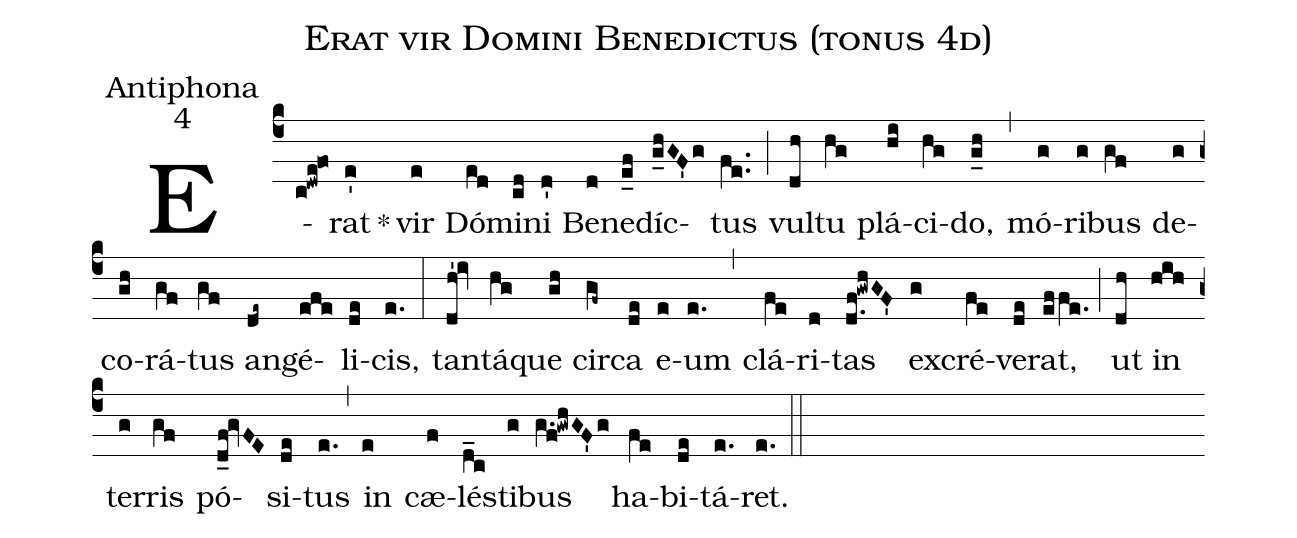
name:Erat vir Domini Benedictus (tonus 4d);
office-part:Antiphona;
mode:4;
%%
(c4) E(c!dwe!fo)rat(e')*() vir(e) Dó(ed)mi(cd)ni(d') Be(d)ne(e_f)díc(g_hGF'g)tus(fe..) (;) vul(dh)tu(hg) plá(hi)ci(hg)do,(g_h) (,) mó(g)ri(g)bus(gf) de(g)co(gh)rá(gf)tus(gf) an(de~)gé(efe)li(de)cis,(e.) (:) tan(dh'!iv)tá(hg)que(gh) cir(gf~)ca(de) e(e)um(e.) (,) clá(fe)ri(d)tas(d.f!gwhGF') ex(g)cré(fe)ve(de)rat,(effe.) (;) ut(dh) in(hih) ter(g)ris(gf) pó(d_f!gvFE)si(de)tus(e.) (,) in(e) cæ(f)lés(d_c)ti(g)bus(g.f!gwhGF'g) ha(fe)bi(de)tá(e.)ret.(e.) (::)
